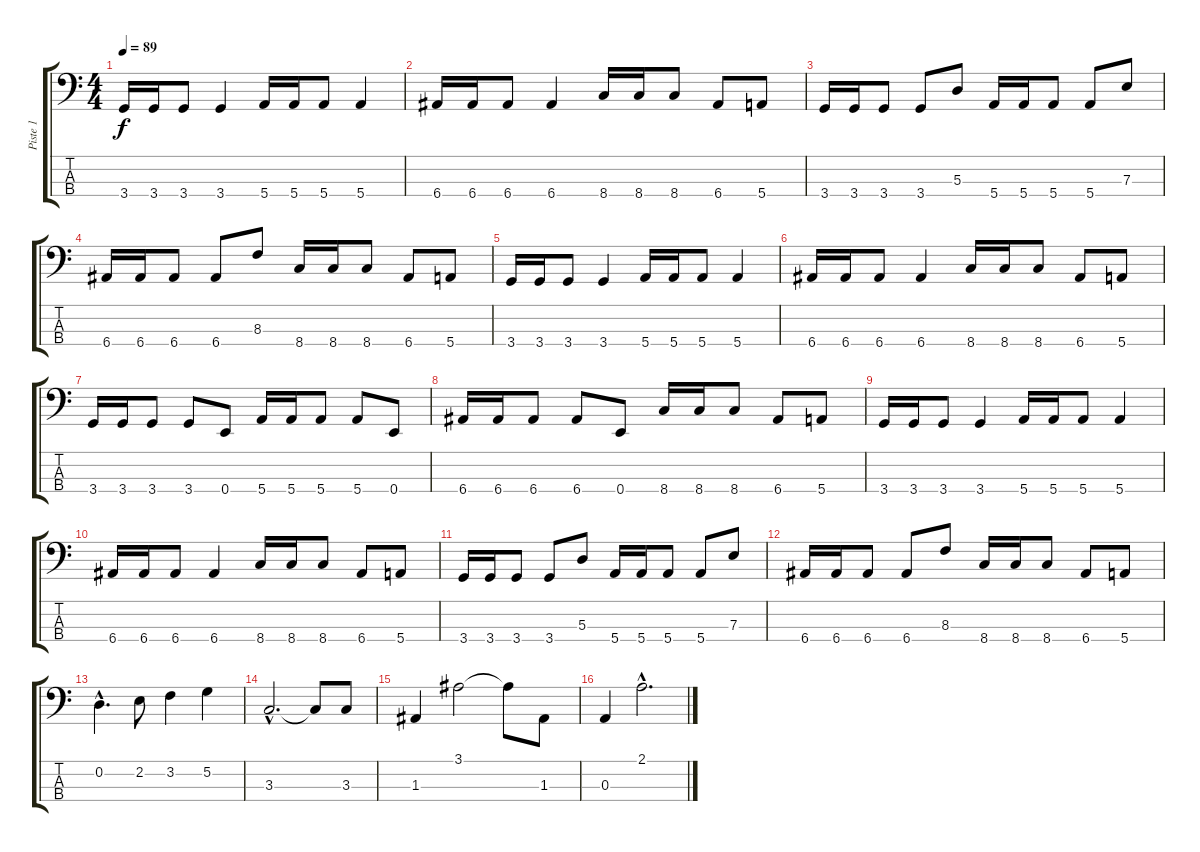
\track ("Piste 1" "Piste 1") {instrument electricbasspick}
\staff {score tabs}
\tuning (G2 D2 A1 E1) {hide}
\ts (4 4)
\tempo 89
\clef f4
\ks c
3.4.16{dy f} 3.4.16 3.4.8 3.4.4 5.4.16 5.4.16 5.4.8 5.4.4 |
6.4.16 6.4.16 6.4.8 6.4.4 8.4.16 8.4.16 8.4.8 6.4.8 5.4.8 |
3.4.16 3.4.16 3.4.8 3.4.8 5.3.8 5.4.16 5.4.16 5.4.8 5.4.8 7.3.8 |
6.4.16 6.4.16 6.4.8 6.4.8 8.3.8 8.4.16 8.4.16 8.4.8 6.4.8 5.4.8 |
3.4.16 3.4.16 3.4.8 3.4.4 5.4.16 5.4.16 5.4.8 5.4.4 |
6.4.16 6.4.16 6.4.8 6.4.4 8.4.16 8.4.16 8.4.8 6.4.8 5.4.8 |
3.4.16 3.4.16 3.4.8 3.4.8 0.4.8 5.4.16 5.4.16 5.4.8 5.4.8 0.4.8 |
6.4.16 6.4.16 6.4.8 6.4.8 0.4.8 8.4.16 8.4.16 8.4.8 6.4.8 5.4.8 |
3.4.16 3.4.16 3.4.8 3.4.4 5.4.16 5.4.16 5.4.8 5.4.4 |
6.4.16 6.4.16 6.4.8 6.4.4 8.4.16 8.4.16 8.4.8 6.4.8 5.4.8 |
3.4.16 3.4.16 3.4.8 3.4.8 5.3.8 5.4.16 5.4.16 5.4.8 5.4.8 7.3.8 |
6.4.16 6.4.16 6.4.8 6.4.8 8.3.8 8.4.16 8.4.16 8.4.8 6.4.8 5.4.8 |
0.2{hac}.4{d} 2.2.8 3.2.4 5.2.4 |
3.3{hac}.2{d} 3.3{t}.8 3.3.8 |
1.3.4 3.1.2 3.1{t}.8 1.3.8 |
0.3.4 2.1{hac}.2{d}
